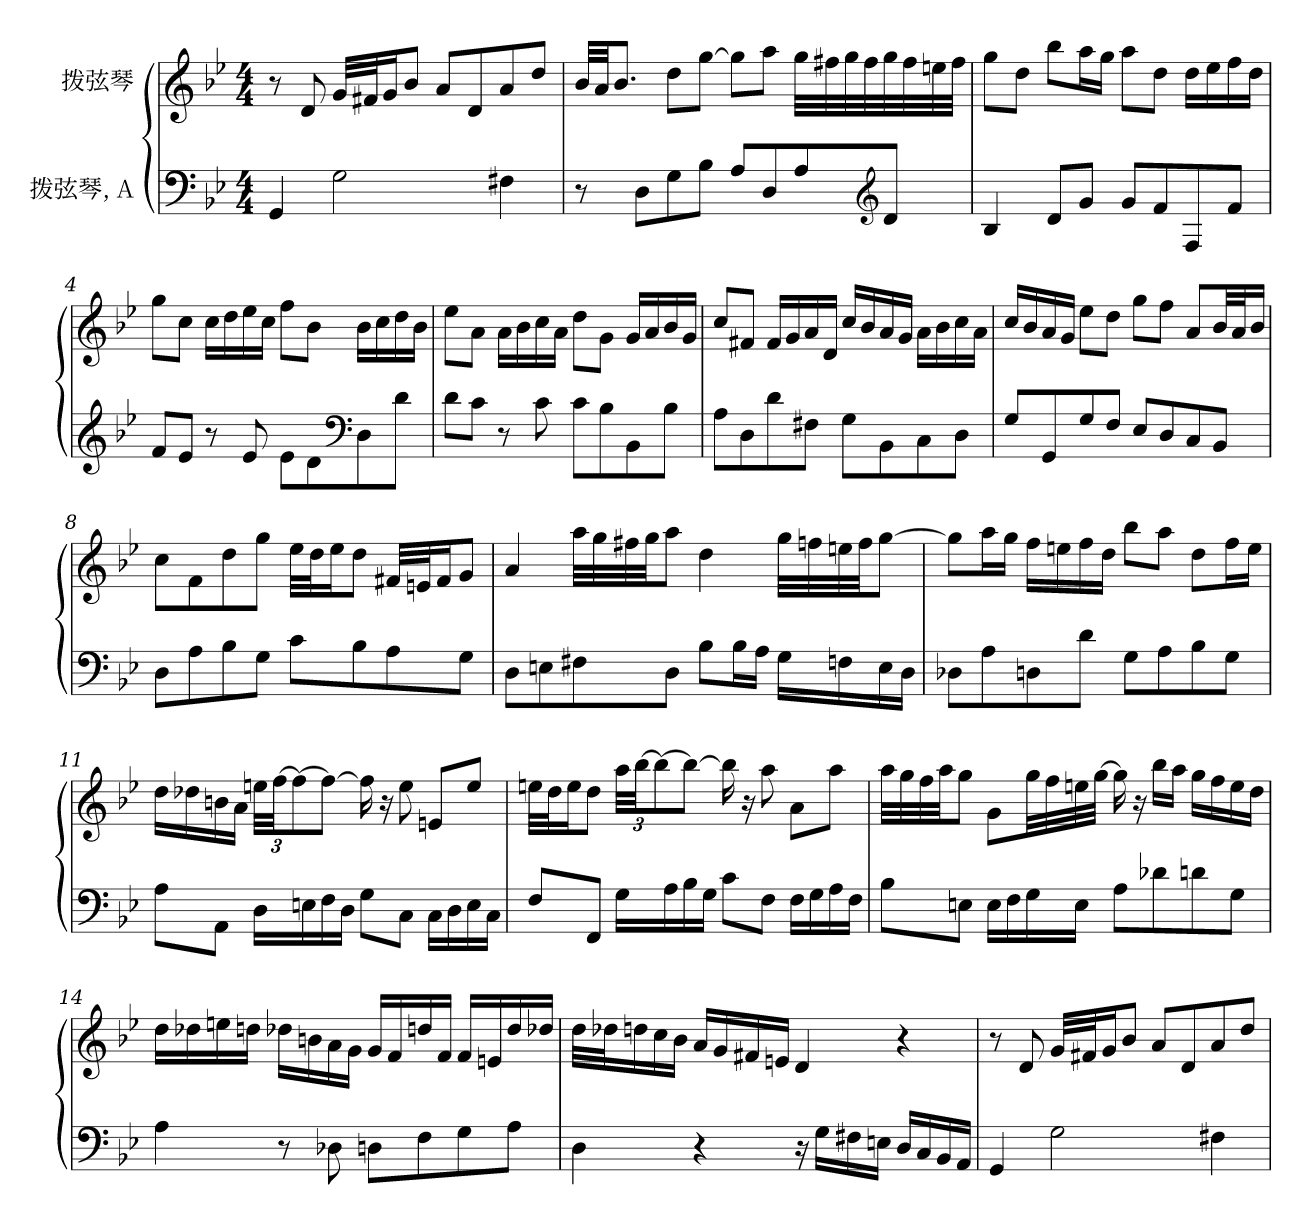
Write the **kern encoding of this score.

**kern	**kern
*part2	*part1
*staff2	*staff1
*I"拨弦琴, A	*I"拨弦琴
*clefF4	*clefG2
*k[b-e-]	*k[b-e-]
*M4/4	*M4/4
*MM85	*MM85
=1	=1
4GG/	8r
.	8d/
2G\	32g/LLL
.	32f#X/J
.	16g/J
.	8b-/J
.	8a/L
.	8d/
4F#X\	8a/
.	8dd/J
=2	=2
8r	32b-/LLL
.	32a/JJ
.	8.b-/J
8D\L	.
8G\	8dd\L
8B-\J	[8gg\J
8A/L	8gg\L]
8D/	8aa\J
8A/	32gg\LLL
.	32ff#X\
.	32gg\
.	32ff#\
*clefG2	*
8d/J	32gg\
.	32ff#\
.	32een\
.	32ff#\JJJ
!!LO:LB:g=z
=3	=3
4B-/	8gg\L
.	8dd\J
8d/L	8bb-\L
8g/J	16aa\L
.	16gg\JJ
8g/L	8aa\L
8f/	8dd\J
8F/	16dd\LL
.	16ee-\
8f/J	16ff\
.	16dd\JJ
=4	=4
8f/L	8gg\L
8e-/J	8cc\J
8r	16cc\LL
.	16dd\
8e-/	16ee-\
.	16cc\JJ
8e-\L	8ff\L
8d\	8b-\J
*clefF4	*
8D\	16b-\LL
.	16cc\
8d\J	16dd\
.	16b-\JJ
=5	=5
8d\L	8ee-\L
8c\J	8a\J
8r	16a\LL
.	16b-\
8c\	16cc\
.	16a\JJ
8c\L	8dd\L
8B-\	8g\J
8BB-\	16g/LL
.	16a/
8B-\J	16b-/
.	16g/JJ
!!LO:LB:g=z
=6	=6
8A\L	8cc/L
8D\	8f#X/J
8d\	16f#/LL
.	16g/
8F#X\J	16a/
.	16d/JJ
8G\L	16cc/LL
.	16b-/
8BB-\	16a/
.	16g/JJ
8C\	16a\LL
.	16b-\
8D\J	16cc\
.	16a\JJ
=7	=7
8G/L	16cc/LL
.	16b-/
8GG/	16a/
.	16g/JJ
8G/	8ee-\L
8F/J	8dd\J
8E-/L	8gg\L
8D/	8ff\J
8C/	8a/L
8BB-/J	32b-/LL
.	32a/J
.	16b-/JJ
=8	=8
8D\L	8cc\L
8A\	8f\
8B-\	8dd\
8G\J	8gg\J
8c\L	32ee-\LLL
.	32dd\J
.	16ee-\J
8B-\	8dd\J
8A\	32f#X/LLL
.	32en/J
.	16f#/J
8G\J	8g/J
!!LO:LB:g=z
=9	=9
8D\L	4a/
8En\	.
8F#X\	32aa\LLL
.	32gg\
.	32ff#X\
.	32gg\JJ
8D\J	8aa\J
8B-\L	4dd\
16B-\L	.
16A\JJ	.
16G\LL	32gg\LLL
.	32ffn\
16Fn\	32een\
.	32ff\JJ
16E\	[8gg\J
16D\JJ	.
=10	=10
8D-X\L	8gg\L]
8A\	16aa\L
.	16gg\JJ
8Dn\	16ff\LL
.	16een\
8d\J	16ff\
.	16dd\JJ
8G\L	8bb-\L
8A\	8aa\J
8B-\	8dd\L
8G\J	16ff\L
.	16ee\JJ
!!LO:LB:g=z
=11	=11
8A\L	16dd\LL
.	16dd-X\
8AA\J	16bn\
.	16a\JJ
*	*Xbrackettup
16D\LL	48een\LLL
.	[48ff\JJ
.	12ff\_
16En\	.
16F\	8ff\J_
16D\JJ	.
8G\L	16ff\]
.	16r
8C\J	8ee\
16C\LL	8en/L
16D\	.
16E\	8ee/J
16C\JJ	.
=12	=12
8F/L	32een\LLL
.	32dd\J
.	16ee\J
8FF/J	8dd\J
16G\LL	48aa\LLL
.	[48bb-\JJ
.	12bb-\_
16A\	.
16B-\	8bb-\J_
16G\JJ	.
8c\L	16bb-\]
.	16r
8F\J	8aa\
16F\LL	8a\L
16G\	.
16A\	8aa\J
16F\JJ	.
!!LO:LB:g=z
=13	=13
8B-\L	32aa\LLL
.	32gg\
.	32ff\
.	32aa\JJ
8En\J	8gg\J
16E\LL	8g\L
16F\	.
16G\	32gg\LL
.	32ff\
16E\JJ	32een\
.	[32gg\JJJ
8A\L	16gg\]
.	16r
8d-X\	16bb-\LL
.	16aa\JJ
8dn\	16gg\LL
.	16ff\
8G\J	16ee\
.	16dd\JJ
=14	=14
4A\	16dd\LL
.	16dd-X\
.	16een\
.	16ddn\JJ
8r	16dd-X\LL
.	16bn\
8D-X\	16a\
.	16g\JJ
8Dn\L	16g/LL
.	16f/
8F\	16ddn/
.	16f/JJ
8G\	16f/LL
.	16en/
8A\J	16dd/
.	16dd-X/JJ
!!LO:PB:g=z
=15	=15
4D\	32dd\LLL
.	32dd-X\J
.	16ddn\
.	16cc\
.	16b-\JJ
4r	16a/LL
.	16g/
.	16f#X/
.	16en/JJ
16r	4d/
16G\LL	.
16F#X\	.
16En\JJ	.
16D/LL	4r
16C/	.
16BB-/	.
16AA/JJ	.
=16	=16
4GG/	8r
.	8d/
2G\	32g/LLL
.	32f#X/J
.	16g/J
.	8b-/J
.	8a/L
.	8d/
4F#X\	8a/
.	8dd/J
=	=
*-	*-
